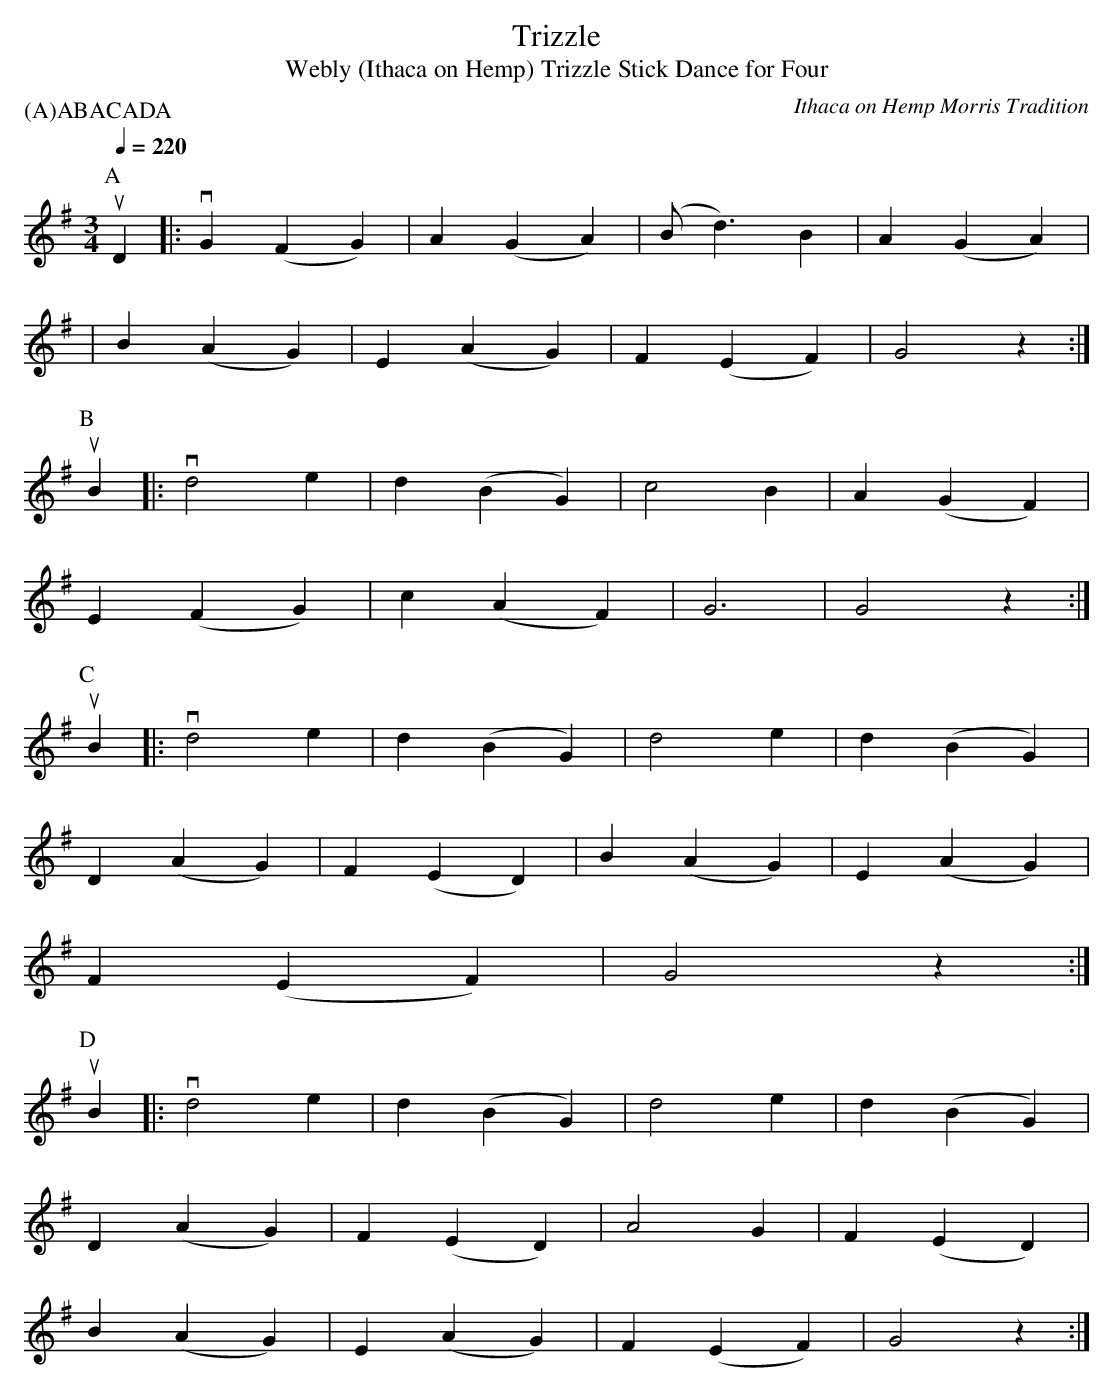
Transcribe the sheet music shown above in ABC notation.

X:1
T:Trizzle
T:Webly (Ithaca on Hemp) Trizzle Stick Dance for Four
O:Ithaca on Hemp Morris Tradition
P:(A)ABACADA
L:1/4
Q:1/4=220
M:3/4
K:G
P:A
uD |: vG (F G) | A (G A) | (B/ d3/2) B | A (G A) |$
| B (A G) | E (A G) | F (E F) | G2 z :|$
P:B
uB |: vd2 e | d (B G) | c2 B | A (G F) |$
E (F G) | c (A F) | G3 | G2 z :|$
P:C
uB |: vd2 e | d (B G) | d2 e | d (B G) |$
D (A G) | F (E D) | B (A G) | E (A G) |$
F (E F) | G2 z :|$
P:D
uB |: vd2 e | d (B G) | d2 e | d (B G) |$
D (A G) | F (E D) | A2 G | F (E D) |$
B (A G) | E (A G) | F (E F) | G2 z :|
